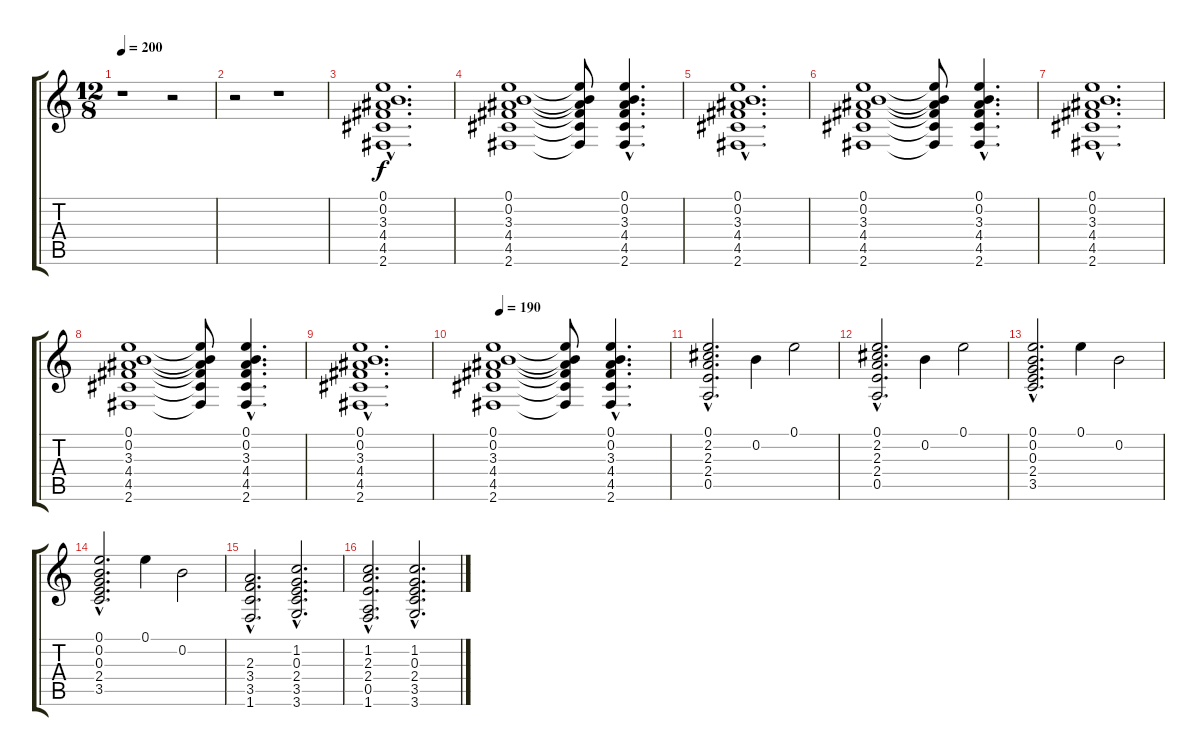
\track "" {instrument overdrivenguitar}
\staff {score tabs}
\tuning (E4 B3 G3 D3 A2 E2) {hide}
\ts (12 8)
\tempo 200
\clef g2
\ks c
r.1{dy f instrument overdrivenguitar} r.2 |
r.2 r.1 |
(0.1{hac} 0.2{hac} 3.3{hac} 4.4{hac} 4.5{hac} 2.6{hac}).1{d} |
(0.1 0.2 3.3 4.4 4.5 2.6).1 (0.1{t} 0.2{t} 3.3{t} 4.4{t} 4.5{t} 2.6{t}).8 (0.1{hac} 0.2{hac} 3.3{hac} 4.4{hac} 4.5{hac} 2.6{hac}).4{d} |
(0.1{hac} 0.2{hac} 3.3{hac} 4.4{hac} 4.5{hac} 2.6{hac}).1{d} |
(0.1 0.2 3.3 4.4 4.5 2.6).1 (0.1{t} 0.2{t} 3.3{t} 4.4{t} 4.5{t} 2.6{t}).8 (0.1{hac} 0.2{hac} 3.3{hac} 4.4{hac} 4.5{hac} 2.6{hac}).4{d} |
(0.1{hac} 0.2{hac} 3.3{hac} 4.4{hac} 4.5{hac} 2.6{hac}).1{d} |
(0.1 0.2 3.3 4.4 4.5 2.6).1 (0.1{t} 0.2{t} 3.3{t} 4.4{t} 4.5{t} 2.6{t}).8 (0.1{hac} 0.2{hac} 3.3{hac} 4.4{hac} 4.5{hac} 2.6{hac}).4{d} |
(0.1{hac} 0.2{hac} 3.3{hac} 4.4{hac} 4.5{hac} 2.6{hac}).1{d} |
\tempo 190
(0.1 0.2 3.3 4.4 4.5 2.6).1 (0.1{t} 0.2{t} 3.3{t} 4.4{t} 4.5{t} 2.6{t}).8 (0.1{hac} 0.2{hac} 3.3{hac} 4.4{hac} 4.5{hac} 2.6{hac}).4{d} |
(0.1{hac} 2.2{hac} 2.3{hac} 2.4{hac} 0.5{hac}).2{d} 0.2.4 0.1.2 |
(0.1{hac} 2.2{hac} 2.3{hac} 2.4{hac} 0.5{hac}).2{d} 0.2.4 0.1.2 |
(0.1{hac} 0.2{hac} 0.3{hac} 2.4{hac} 3.5{hac}).2{d} 0.1.4 0.2.2 |
(0.1{hac} 0.2{hac} 0.3{hac} 2.4{hac} 3.5{hac}).2{d} 0.1.4 0.2.2 |
(2.3{hac} 3.4{hac} 3.5{hac} 1.6{hac}).2{d} (1.2{hac} 0.3{hac} 2.4{hac} 3.5{hac} 3.6{hac}).2{d} |
(1.2{hac} 2.3{hac} 2.4{hac} 0.5{hac} 1.6{hac}).2{d} (1.2{hac} 0.3{hac} 2.4{hac} 3.5{hac} 3.6{hac}).2{d}
